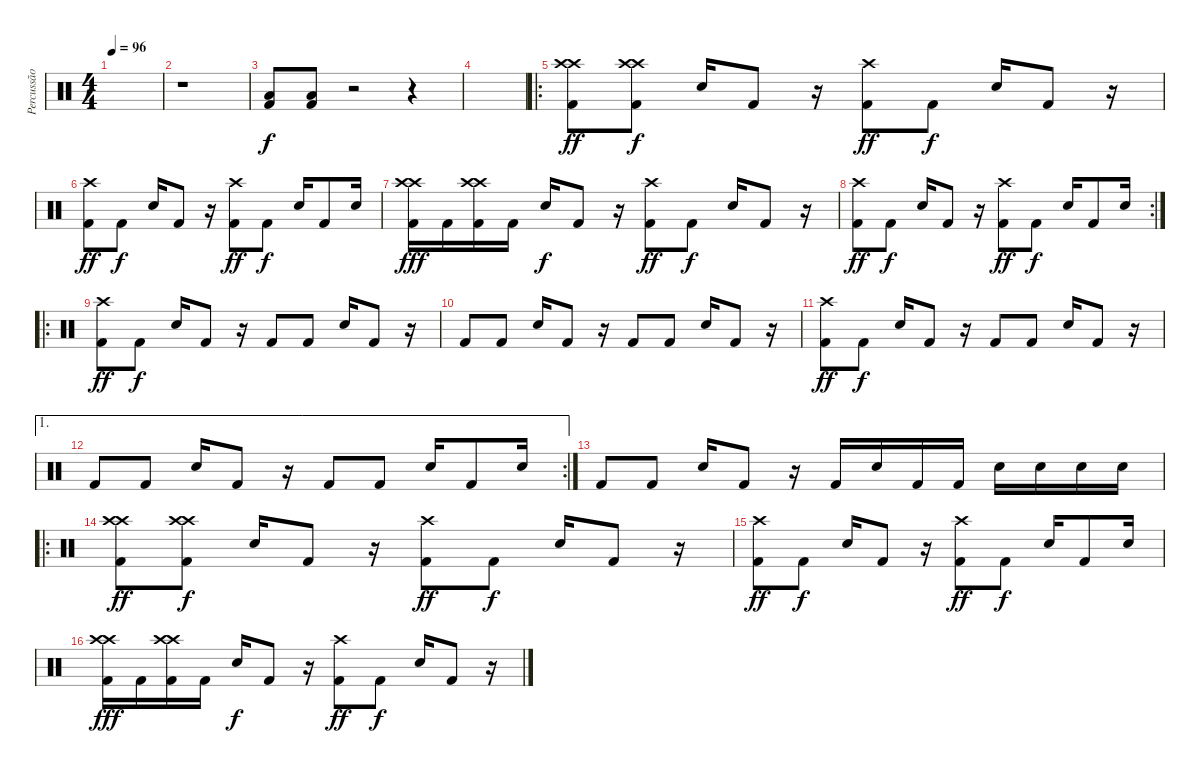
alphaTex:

\track ("Percussão" "Percussão") {instrument percussion}
\staff {score}
\articulation defaults
\ts (4 4)
\tempo 96
\clef neutral
\ks c
|
r.1 |
("Low Tom (hit)" "Kick (hit) 2").8 ("Low Tom (hit)" "Kick (hit) 2").8 r.2 r.4 |
|
\ro
("Crash high (hit)" "Crash high (hit)" "Kick (hit) 2").8{dy ff} ("Crash high (hit)" "Crash high (hit)" "Kick (hit) 2").8{dy f} "Electric Snare (hit)".16 "Kick (hit) 2".8 r.16 ("Crash high (hit)" "Kick (hit) 2").8{dy ff} "Kick (hit) 2".8{dy f} "Electric Snare (hit)".16 "Kick (hit) 2".8 r.16 |
("Crash high (hit)" "Kick (hit) 2").8{dy ff} "Kick (hit) 2".8{dy f} "Electric Snare (hit)".16 "Kick (hit) 2".8 r.16 ("Crash high (hit)" "Kick (hit) 2").8{dy ff} "Kick (hit) 2".8{dy f} "Electric Snare (hit)".16 "Kick (hit) 2".8 "Electric Snare (hit)".16 |
("Crash high (hit)" "Crash high (hit)" "Kick (hit) 2").16{dy fff} "Kick (hit) 2".16 ("Crash high (hit)" "Crash high (hit)" "Kick (hit) 2").16 "Kick (hit) 2".16 "Electric Snare (hit)".16{dy f} "Kick (hit) 2".8 r.16 ("Crash high (hit)" "Kick (hit) 2").8{dy ff} "Kick (hit) 2".8{dy f} "Electric Snare (hit)".16 "Kick (hit) 2".8 r.16 |
\rc 2
("Crash high (hit)" "Kick (hit) 2").8{dy ff} "Kick (hit) 2".8{dy f} "Electric Snare (hit)".16 "Kick (hit) 2".8 r.16 ("Crash high (hit)" "Kick (hit) 2").8{dy ff} "Kick (hit) 2".8{dy f} "Electric Snare (hit)".16 "Kick (hit) 2".8 "Electric Snare (hit)".16 |
\ro
("Crash high (hit)" "Kick (hit) 2").8{dy ff} "Kick (hit) 2".8{dy f} "Electric Snare (hit)".16 "Kick (hit) 2".8 r.16 "Kick (hit) 2".8 "Kick (hit) 2".8 "Electric Snare (hit)".16 "Kick (hit) 2".8 r.16 |
"Kick (hit) 2".8 "Kick (hit) 2".8 "Electric Snare (hit)".16 "Kick (hit) 2".8 r.16 "Kick (hit) 2".8 "Kick (hit) 2".8 "Electric Snare (hit)".16 "Kick (hit) 2".8 r.16 |
("Crash high (hit)" "Kick (hit) 2").8{dy ff} "Kick (hit) 2".8{dy f} "Electric Snare (hit)".16 "Kick (hit) 2".8 r.16 "Kick (hit) 2".8 "Kick (hit) 2".8 "Electric Snare (hit)".16 "Kick (hit) 2".8 r.16 |
\ae 1
\rc 2 "Kick (hit) 2".8 "Kick (hit) 2".8 "Electric Snare (hit)".16 "Kick (hit) 2".8
r.16 "Kick (hit) 2".8 "Kick (hit) 2".8 "Electric Snare (hit)".16 "Kick (hit) 2".8 "Electric Snare (hit)".16 |
"Kick (hit) 2".8 "Kick (hit) 2".8 "Electric Snare (hit)".16 "Kick (hit) 2".8 r.16 "Kick (hit) 2".16 "Electric Snare (hit)".16 "Kick (hit) 2".16 "Kick (hit) 2".16 "Electric Snare (hit)".16 "Electric Snare (hit)".16 "Electric Snare (hit)".16 "Electric Snare (hit)".16 |
\ro
("Crash high (hit)" "Crash high (hit)" "Kick (hit) 2").8{dy ff} ("Crash high (hit)" "Crash high (hit)" "Kick (hit) 2").8{dy f} "Electric Snare (hit)".16 "Kick (hit) 2".8 r.16 ("Crash high (hit)" "Kick (hit) 2").8{dy ff} "Kick (hit) 2".8{dy f} "Electric Snare (hit)".16 "Kick (hit) 2".8 r.16 |
("Crash high (hit)" "Kick (hit) 2").8{dy ff} "Kick (hit) 2".8{dy f} "Electric Snare (hit)".16 "Kick (hit) 2".8 r.16 ("Crash high (hit)" "Kick (hit) 2").8{dy ff} "Kick (hit) 2".8{dy f} "Electric Snare (hit)".16 "Kick (hit) 2".8 "Electric Snare (hit)".16 |
("Crash high (hit)" "Crash high (hit)" "Kick (hit) 2").16{dy fff} "Kick (hit) 2".16 ("Crash high (hit)" "Crash high (hit)" "Kick (hit) 2").16 "Kick (hit) 2".16 "Electric Snare (hit)".16{dy f} "Kick (hit) 2".8 r.16 ("Crash high (hit)" "Kick (hit) 2").8{dy ff} "Kick (hit) 2".8{dy f} "Electric Snare (hit)".16 "Kick (hit) 2".8 r.16
